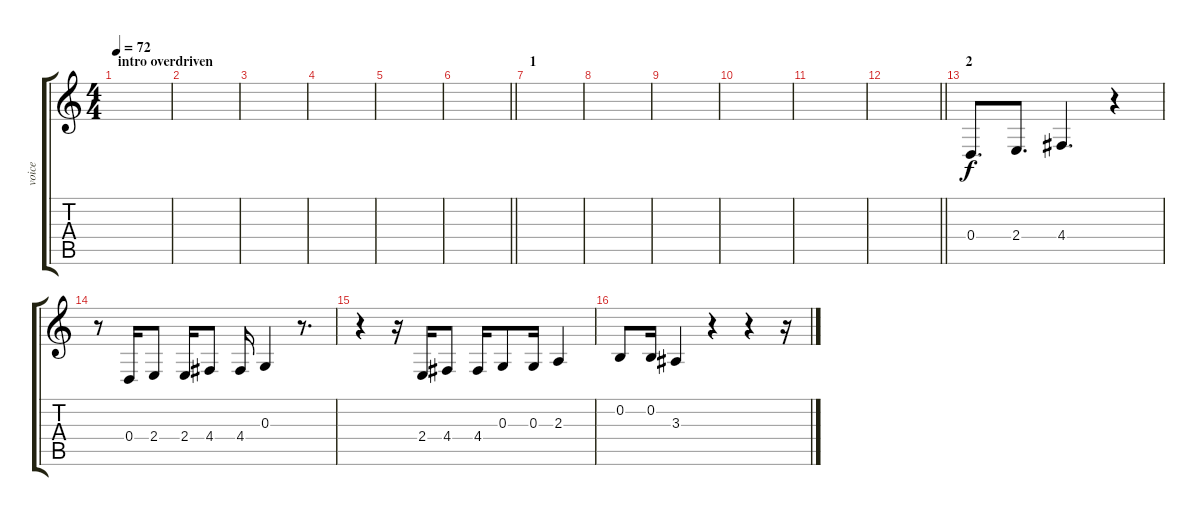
\track ("voice" "voice") {instrument flute}
\staff {score tabs}
\tuning (E4 B3 G3 D3 A2 E2) {hide}
\ts (4 4)
\section ("" "intro overdriven")
\tempo 72
\clef g2
\ks c
|
|
|
|
|
\barLineRight lightlight
|
\section ("" "1")
|
|
|
|
|
\barLineRight lightlight
|
\section ("" "2")
0.4.8{d} 2.4.8{d} 4.4.4{d} r.4 |
r.8 0.4.16 2.4.8 2.4.16 4.4.8 4.4.16 0.3.4 r.8{d} |
r.4 r.16 2.4.16 4.4.8 4.4.16 0.3.8 0.3.16 2.3.4 |
0.2.8 0.2.16 3.3.4 r.4 r.4 r.16
